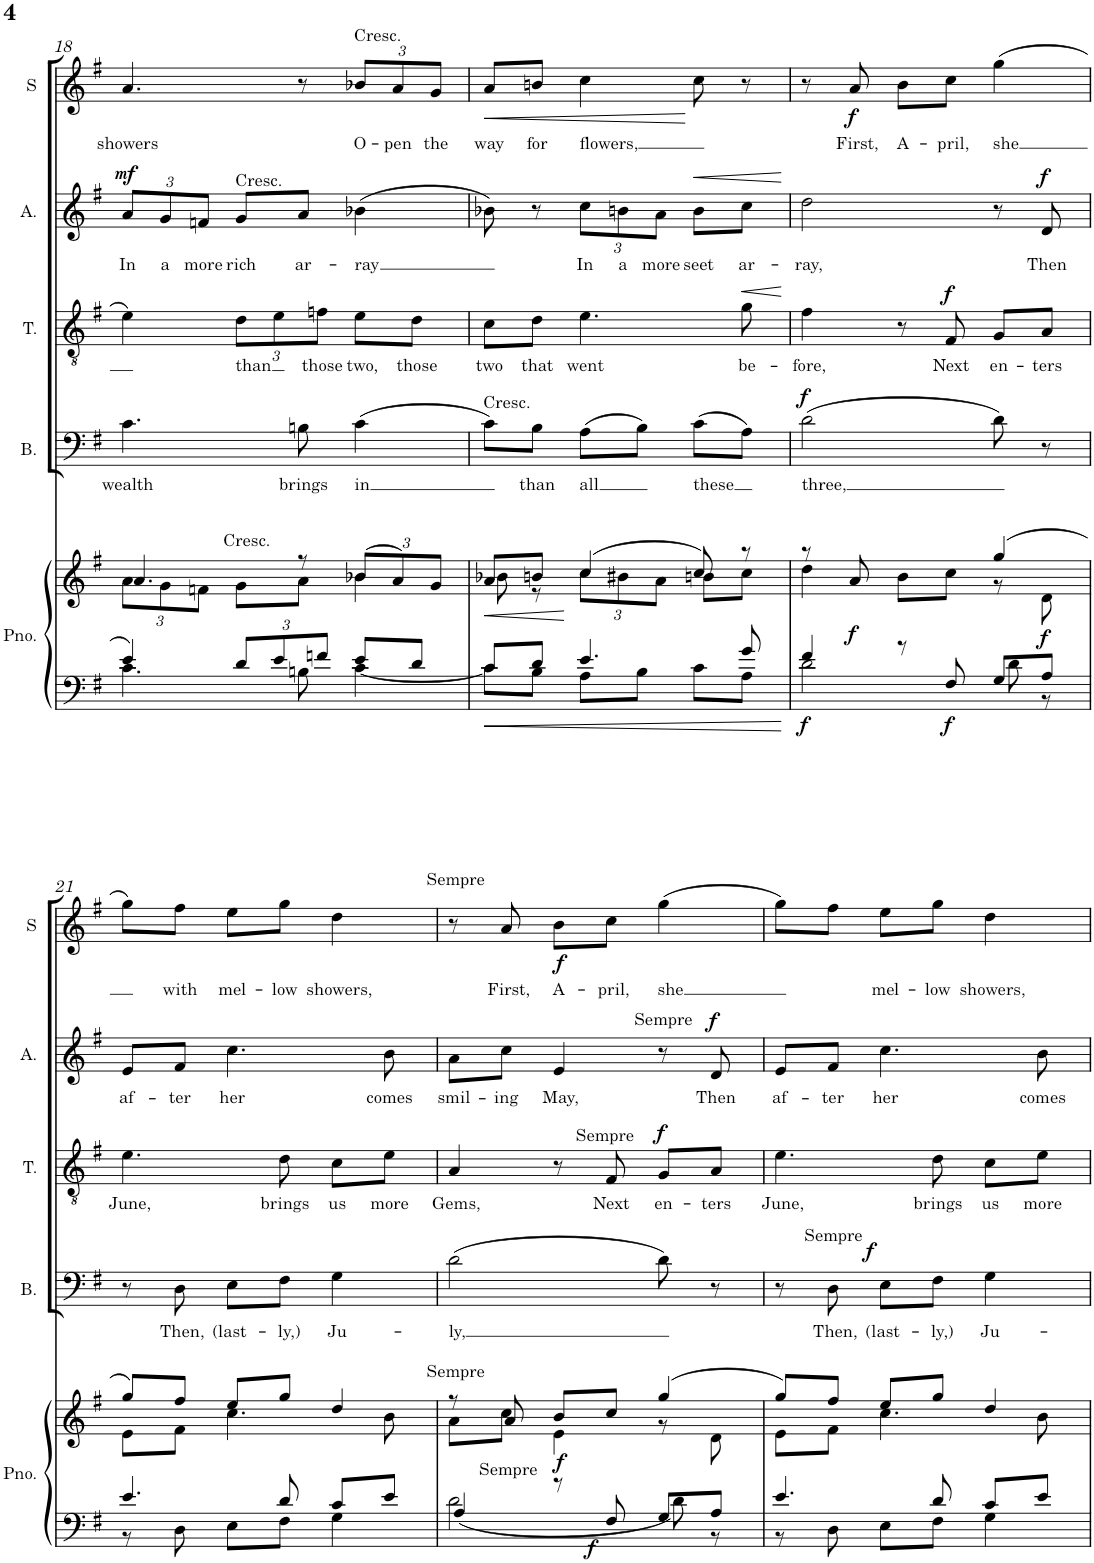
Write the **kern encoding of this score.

**kern	**kern	**dynam	**kern	**text	**dynam	**kern	**text	**dynam	**kern	**text	**dynam	**kern	**text	**dynam
*part5	*part5	*part5	*part4	*part4	*part4	*part3	*part3	*part3	*part2	*part2	*part2	*part1	*part1	*part1
*staff6	*staff5	*staff5/6	*staff4	*staff4	*staff4	*staff3	*staff3	*staff3	*staff2	*staff2	*staff2	*staff1	*staff1	*staff1
*I"Piano	*	*	*I"Basse	*	*	*I"Tenor	*	*	*I"Alto	*	*	*I"Soprano	*	*
*I'Pno.	*	*	*I'B.	*	*	*I'T.	*	*	*I'A.	*	*	*I'S	*	*
!!LO:PB:g=z
*clefF4	*clefG2	*	*clefF4	*	*	*clefGv2	*	*	*clefG2	*	*	*clefG2	*	*
*k[f#]	*k[f#]	*	*k[f#]	*	*	*k[f#]	*	*	*k[f#]	*	*	*k[f#]	*	*
*M3/4	*M3/4	*	*M3/4	*	*	*M3/4	*	*	*M3/4	*	*	*M3/4	*	*
=18	=18	=18	=18	=18	=18	=18	=18	=18	=18	=18	=18	=18	=18	=18
*^	*^	*	*	*	*	*	*	*	*	*	*	*	*	*
*	*	*	*Xbrackettup	*	*	*	*	*	*	*	*	*	*	*	*	*
!	!	!	!	!	!	!LO:LY:b	!	!	!	!	!	!	!	!	!	!
*	*	*	*	*	*	*	*	*	*	*	*Xbrackettup	*	*	*	*	*
!	!	!	!	!	!	!	!	!	!	!	!	!LO:LY:b	!LO:DY:a	!	!LO:LY:b	!
4e/	4.c\	4.a/	12a\L	.	4.c\	wealth	.	4e\	.	.	12a/L	In	mf	4.a/	showers	.
!	!	!	!	!	!	!	!	!	!	!	!	!LO:LY:b	!	!	!	!
.	.	.	12g\	.	.	.	.	.	.	.	12g/	a	.	.	.	.
!	!	!	!	!	!	!	!	!	!	!	!	!LO:LY:b	!	!	!	!
.	.	.	12fn\J	.	.	.	.	.	.	.	12fn/J	more	.	.	.	.
*Xbrackettup	*	*	*	*	*	*	*	*Xbrackettup	*	*	*	*	*	*	*	*
!	!	!	!	!	!	!	!	!	!	!	!LO:TX:a:t=Cresc.	!	!	!	!	!
!	!	!	!	!	!	!	!	!	!LO:LY:b	!	!	!LO:LY:b	!	!	!	!
12d/L	.	.	8g\L	.	.	.	.	12d\L	than	.	8g/L	rich	.	.	.	.
12e/	.	.	.	.	.	.	.	12e\	.	.	.	.	.	.	.	.
!	!	!	!	!	!	!LO:LY:b	!	!	!	!	!	!LO:LY:b	!	!	!	!
.	8Bn\	8r	8a\J	.	8Bn\	brings	.	.	.	.	8a/J	ar-	.	8r	.	.
!	!	!	!	!	!	!	!	!	!LO:LY:b	!	!	!	!	!	!	!
12fn/J	.	.	.	.	.	.	.	12fn\J	those	.	.	.	.	.	.	.
!	!	!	!	!	!	!LO:LY:b	!	!	!LO:LY:b	!	!	!LO:LY:b	!	!	!	!
*	*	*	*	*	*	*	*	*	*	*	*	*	*	*Xbrackettup	*	*
!	!	!	!	!	!	!	!	!	!	!	!	!	!	!LO:TX:a:t=Cresc.	!	!
!	!	!LO:TX:a:t=Cresc.	!	!	!	!	!	!	!	!	!	!	!	!	!	!
!	!	!	!	!	!	!	!	!	!	!	!	!	!	!	!LO:LY:b	!
8e/L	[4c\	(12b-X/L	4b-\	.	(4c\	in	.	8e\L	two,	.	(4b-X\	-ray	.	12b-X/L	O-	.
!	!	!	!	!	!	!	!	!	!	!	!	!	!	!	!LO:LY:b	!
.	.	12a/)	.	.	.	.	.	.	.	.	.	.	.	12a/	-pen	.
!	!	!	!	!	!	!	!	!	!LO:LY:b	!	!	!	!	!	!	!
8d/J	.	.	.	.	.	.	.	8d\J	those	.	.	.	.	.	.	.
!	!	!	!	!	!	!	!	!	!	!	!	!	!	!	!LO:LY:b	!
.	.	12g/J	.	.	.	.	.	.	.	.	.	.	.	12g/J	the	.
=19	=19	=19	=19	=19	=19	=19	=19	=19	=19	=19	=19	=19	=19	=19	=19	=19
!	!	!	!	!	!LO:TX:a:t=Cresc.	!	!	!	!	!	!	!	!	!	!	!
!	!	!	!	!LO:HP:b	!	!	!	!	!LO:LY:b	!	!	!	!	!	!LO:LY:b	!LO:HP:b
8c/L	8c\L]	8a/L	8b-X\	<	8c\L)	.	.	8c\L	two	.	8b-X\)	.	.	8a/L	way	<
!	!	!	!	!	!	!LO:LY:b	!	!	!LO:LY:b	!	!	!	!	!	!LO:LY:b	!
8d/J	8B\J	8bn/J	8r	.	8B\J	than	.	8d\J	that	.	8r	.	.	8bn/J	for	.
!	!	!	!	!	!	!LO:LY:b	!	!	!LO:LY:b	!	!	!LO:LY:b	!	!	!LO:LY:b	!
4.e/	8A\L	(4cc/	12cc\L	.	(8A\L	all	.	4.e\	went	.	12cc\L	In	.	4cc\	flowers,	.
!	!	!	!	!	!	!	!	!	!	!	!	!LO:LY:b	!	!	!	!
.	.	.	12b#X\	.	.	.	.	.	.	.	12bn\	a	.	.	.	.
.	8B\J	.	.	.	8B\J)	.	.	.	.	.	.	.	.	.	.	.
!	!	!	!	!	!	!	!	!	!	!	!	!LO:LY:b	!	!	!	!
.	.	.	12a\J	.	.	.	.	.	.	.	12a\J	more	.	.	.	.
!	!	!	!	!	!	!LO:LY:b	!	!	!	!	!	!LO:LY:b	!LO:HP:b	!	!	!
.	8c\L	8cc/)	8bn\L	.	(8c\L	these	.	.	.	.	8b\L	seet	<	8cc\	.	[
!	!	!	!	!	!	!	!	!	!LO:LY:b	!LO:HP:b	!	!LO:LY:b	!	!	!	!
8g/	8A\J	8r	8cc\J	.	8A\J)	.	.	8g\	be-	<	8cc\J	ar-	.	8r	.	.
*v	*v	*	*	*	*	*	*	*	*	*	*	*	*	*	*	*
*	*v	*v	*	*	*	*	*	*	*	*	*	*	*	*	*
.	.	[	.	.	.	.	.	[	.	.	[	.	.	.
=20	=20	=20	=20	=20	=20	=20	=20	=20	=20	=20	=20	=20	=20	=20
*^	*^	*	*	*	*	*	*	*	*	*	*	*	*	*
!	!	!	!	!LO:DY:b=2	!	!LO:LY:b	!LO:DY:a	!	!LO:LY:b	!	!	!LO:LY:b	!	!	!	!
4f#/	2d\	8r	4dd\	f	(2d\	three,	f	4f#\	-fore,	.	2dd\	-ray,	.	8r	.	.
!	!	!	!	!LO:DY:b	!	!	!	!	!	!	!	!	!	!	!LO:LY:b	!LO:DY:b
.	.	8a/	.	f	.	.	.	.	.	.	.	.	.	8a/	First,	f
!	!	!	!	!	!	!	!	!	!	!	!	!	!	!	!LO:LY:b	!
8r	.	8b\L	4ryy	.	.	.	.	8r	.	.	.	.	.	8b\L	A-	.
!	!	!	!	!LO:DY:b=2	!	!	!	!	!LO:LY:b	!LO:DY:a	!	!	!	!	!LO:LY:b	!
8F#/	.	8cc\J	.	f	.	.	.	8F#/	Next	f	.	.	.	8cc\J	-pril,	.
!	!	!	!	!	!	!	!	!	!LO:LY:b	!	!	!	!	!	!LO:LY:b	!
8G/L	8d\	(4gg/	8r	.	8d\)	.	.	8G/L	en-	.	8r	.	.	(4gg\	she	.
!	!	!	!	!LO:DY:b	!	!	!	!	!LO:LY:b	!	!	!LO:LY:b	!LO:DY:a	!	!	!
8A/J	8r	.	8d\	f	8r	.	.	8A/J	-ters	.	8d/	Then	f	.	.	.
!!LO:LB:g=z
=21	=21	=21	=21	=21	=21	=21	=21	=21	=21	=21	=21	=21	=21	=21	=21	=21
!	!	!	!	!	!	!	!	!	!LO:LY:b	!	!	!LO:LY:b	!	!	!	!
4.e/	8r	8gg/L)	8e\L	.	8r	.	.	4.e\	June,	.	8e/L	af-	.	8gg\L)	.	.
!	!	!	!	!	!	!LO:LY:b	!	!	!	!	!	!LO:LY:b	!	!	!LO:LY:b	!
.	8D\	8ff#/J	8f#\J	.	8D\	Then,	.	.	.	.	8f#/J	-ter	.	8ff#\J	with	.
!	!	!	!	!	!	!LO:LY:b	!	!	!	!	!	!LO:LY:b	!	!	!LO:LY:b	!
.	8E\L	8ee/L	4.cc\	.	8E\L	(last-	.	.	.	.	4.cc\	her	.	8ee\L	mel-	.
!	!	!	!	!	!	!LO:LY:b	!	!	!LO:LY:b	!	!	!	!	!	!LO:LY:b	!
8d/	8F#\J	8gg/J	.	.	8F#\J	-ly,)	.	8d\	brings	.	.	.	.	8gg\J	-low	.
!	!	!	!	!	!	!LO:LY:b	!	!	!LO:LY:b	!	!	!	!	!	!LO:LY:b	!
8c/L	4G\	4dd/	.	.	4G\	Ju-	.	8c\L	us	.	.	.	.	4dd\	showers,	.
!	!	!	!	!	!	!	!	!	!LO:LY:b	!	!	!LO:LY:b	!	!	!	!
8e/J	.	.	8b\	.	.	.	.	8e\J	more	.	8b\	comes	.	.	.	.
=22	=22	=22	=22	=22	=22	=22	=22	=22	=22	=22	=22	=22	=22	=22	=22	=22
!	!	!	!	!	!	!	!	!	!	!	!	!	!	!LO:TX:a:t=Sempre	!	!
!	!	!LO:TX:a:t=Sempre	!	!	!	!	!	!	!	!	!	!	!	!	!	!
!	!	!	!	!	!	!LO:LY:b	!	!	!LO:LY:b	!	!	!LO:LY:b	!	!	!	!
4A/	2d\	8r	8a\L	.	(2d\	-ly,	.	4A/	Gems,	.	8a\L	smil-	.	8r	.	.
!	!	!	!	!	!	!	!	!	!	!	!	!LO:LY:b	!	!	!LO:LY:b	!
.	.	8a/	8cc\J	.	.	.	.	.	.	.	8cc\J	-ing	.	8a/	First,	.
!	!	!	!	!LO:DY:b	!	!	!	!	!	!	!	!LO:LY:b	!	!	!LO:LY:b	!LO:DY:b
8r	.	8b/L	4e\	f	.	.	.	8r	.	.	4e/	May,	.	8b\L	A-	f
!	!	!	!	!	!	!	!	!LO:TX:a:t=Sempre	!	!	!	!	!	!	!	!
!LO:TX:a:t=Sempre	!	!	!	!	!	!	!	!	!	!	!	!	!	!	!	!
!	!	!	!	!LO:DY:b=2	!	!	!	!	!LO:LY:b	!	!	!	!	!	!LO:LY:b	!
8F#/	.	8cc/J	.	f	.	.	.	8F#/	Next	.	.	.	.	8cc\J	-pril,	.
!	!	!	!	!	!	!	!	!	!LO:LY:b	!LO:DY:a	!	!	!	!	!LO:LY:b	!
8G/L	8d\	(4gg/	8r	.	8d\)	.	.	8G/L	en-	f	8r	.	.	(4gg\	she	.
!	!	!	!	!	!	!	!	!	!	!	!LO:TX:a:t=Sempre	!	!	!	!	!
!	!	!	!	!	!	!	!	!	!LO:LY:b	!	!	!LO:LY:b	!LO:DY:a	!	!	!
8A/J	8r	.	8d\	.	8r	.	.	8A/J	-ters	.	8d/	Then	f	.	.	.
=23	=23	=23	=23	=23	=23	=23	=23	=23	=23	=23	=23	=23	=23	=23	=23	=23
!	!	!	!	!	!	!	!	!	!LO:LY:b	!	!	!LO:LY:b	!	!	!	!
4.e/	8r	8gg/L)	8e\L	.	8r	.	.	4.e\	June,	.	8e/L	af-	.	8gg\L)	.	.
!	!	!	!	!	!LO:TX:a:t=Sempre	!	!	!	!	!	!	!	!	!	!	!
!	!	!	!	!	!	!LO:LY:b	!	!	!	!	!	!LO:LY:b	!	!	!	!
.	8D\	8ff#/J	8f#\J	.	8D\	Then,	.	.	.	.	8f#/J	-ter	.	8ff#\J	.	.
!	!	!	!	!	!	!LO:LY:b	!LO:DY:a	!	!	!	!	!LO:LY:b	!	!	!LO:LY:b	!
.	8E\L	8ee/L	4.cc\	.	8E\L	(last-	f	.	.	.	4.cc\	her	.	8ee\L	mel-	.
!	!	!	!	!	!	!LO:LY:b	!	!	!LO:LY:b	!	!	!	!	!	!LO:LY:b	!
8d/	8F#\J	8gg/J	.	.	8F#\J	-ly,)	.	8d\	brings	.	.	.	.	8gg\J	-low	.
!	!	!	!	!	!	!LO:LY:b	!	!	!LO:LY:b	!	!	!	!	!	!LO:LY:b	!
8c/L	4G\	4dd/	.	.	4G\	Ju-	.	8c\L	us	.	.	.	.	4dd\	showers,	.
!	!	!	!	!	!	!	!	!	!LO:LY:b	!	!	!LO:LY:b	!	!	!	!
8e/J	.	.	8b\	.	.	.	.	8e\J	more	.	8b\	comes	.	.	.	.
*v	*v	*	*	*	*	*	*	*	*	*	*	*	*	*	*	*
*	*v	*v	*	*	*	*	*	*	*	*	*	*	*	*	*
=	=	=	=	=	=	=	=	=	=	=	=	=	=	=
*-	*-	*-	*-	*-	*-	*-	*-	*-	*-	*-	*-	*-	*-	*-
